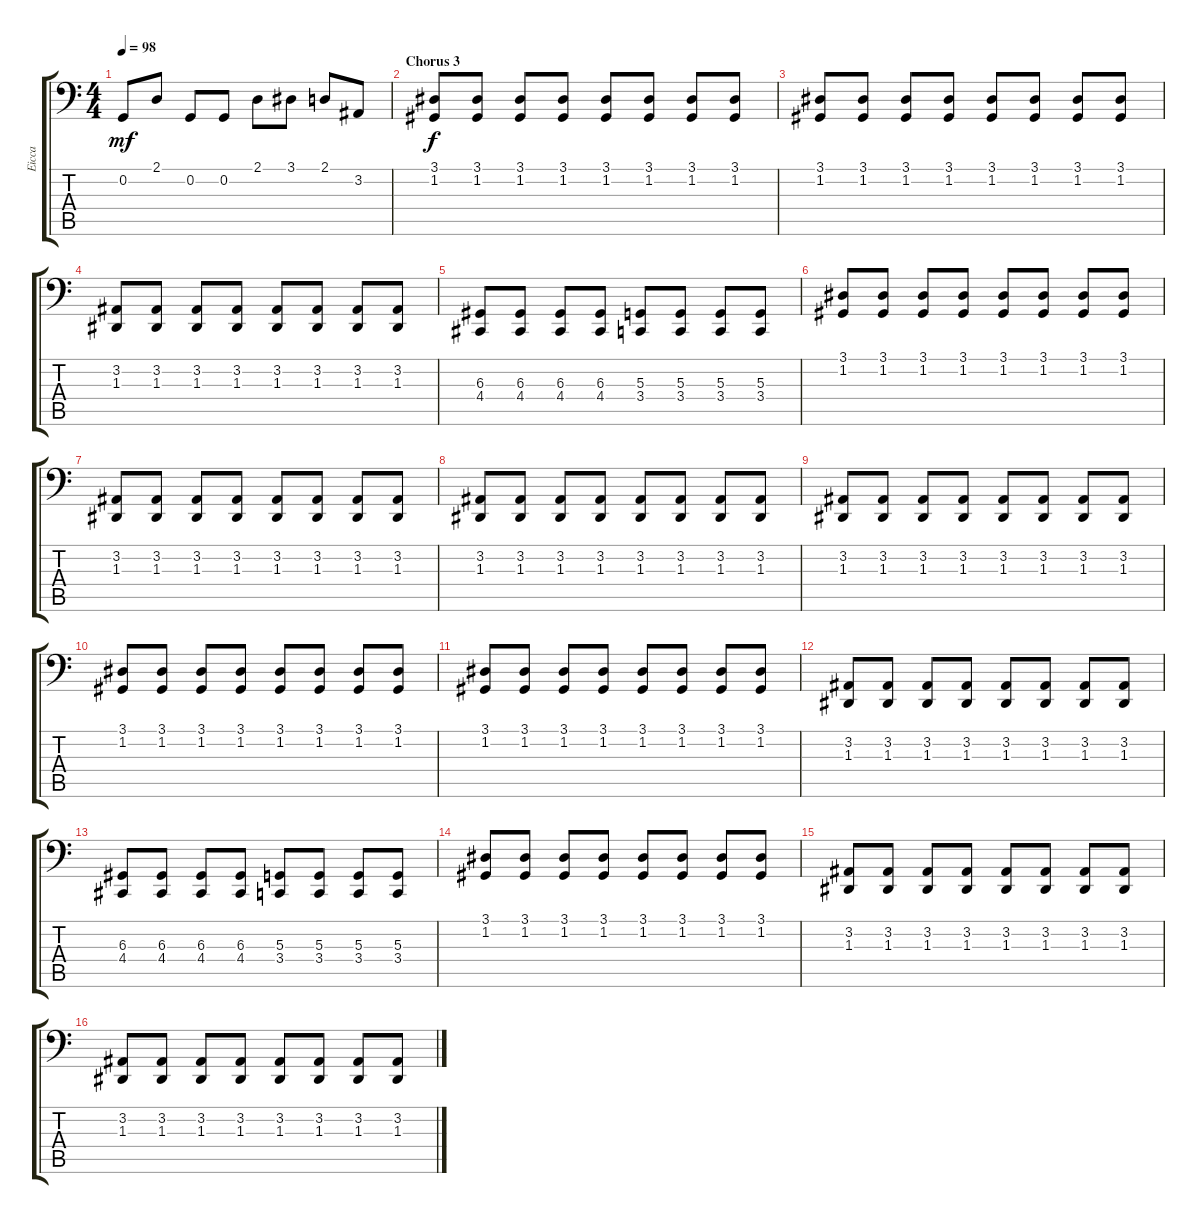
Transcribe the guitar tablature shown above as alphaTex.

\track ("Eicca" "Eicca") {instrument cello}
\staff {score tabs}
\tuning (C3 G2 D2 A1 E1 B0) {hide}
\ts (4 4)
\tempo 98
\clef f4
\ks c
0.2.8{dy mf} 2.1.8 0.2.8 0.2.8 2.1.8 3.1.8 2.1.8 3.2.8 |
\section ("" "Chorus 3")
(3.1 1.2).8{dy f} (3.1 1.2).8 (3.1 1.2).8 (3.1 1.2).8 (3.1 1.2).8 (3.1 1.2).8 (3.1 1.2).8 (3.1 1.2).8 |
(3.1 1.2).8 (3.1 1.2).8 (3.1 1.2).8 (3.1 1.2).8 (3.1 1.2).8 (3.1 1.2).8 (3.1 1.2).8 (3.1 1.2).8 |
(3.2 1.3).8 (3.2 1.3).8 (3.2 1.3).8 (3.2 1.3).8 (3.2 1.3).8 (3.2 1.3).8 (3.2 1.3).8 (3.2 1.3).8 |
(6.3 4.4).8 (6.3 4.4).8 (6.3 4.4).8 (6.3 4.4).8 (5.3 3.4).8 (5.3 3.4).8 (5.3 3.4).8 (5.3 3.4).8 |
(3.1 1.2).8 (3.1 1.2).8 (3.1 1.2).8 (3.1 1.2).8 (3.1 1.2).8 (3.1 1.2).8 (3.1 1.2).8 (3.1 1.2).8 |
(3.2 1.3).8 (3.2 1.3).8 (3.2 1.3).8 (3.2 1.3).8 (3.2 1.3).8 (3.2 1.3).8 (3.2 1.3).8 (3.2 1.3).8 |
(3.2 1.3).8 (3.2 1.3).8 (3.2 1.3).8 (3.2 1.3).8 (3.2 1.3).8 (3.2 1.3).8 (3.2 1.3).8 (3.2 1.3).8 |
(3.2 1.3).8 (3.2 1.3).8 (3.2 1.3).8 (3.2 1.3).8 (3.2 1.3).8 (3.2 1.3).8 (3.2 1.3).8 (3.2 1.3).8 |
(3.1 1.2).8 (3.1 1.2).8 (3.1 1.2).8 (3.1 1.2).8 (3.1 1.2).8 (3.1 1.2).8 (3.1 1.2).8 (3.1 1.2).8 |
(3.1 1.2).8 (3.1 1.2).8 (3.1 1.2).8 (3.1 1.2).8 (3.1 1.2).8 (3.1 1.2).8 (3.1 1.2).8 (3.1 1.2).8 |
(3.2 1.3).8 (3.2 1.3).8 (3.2 1.3).8 (3.2 1.3).8 (3.2 1.3).8 (3.2 1.3).8 (3.2 1.3).8 (3.2 1.3).8 |
(6.3 4.4).8 (6.3 4.4).8 (6.3 4.4).8 (6.3 4.4).8 (5.3 3.4).8 (5.3 3.4).8 (5.3 3.4).8 (5.3 3.4).8 |
(3.1 1.2).8 (3.1 1.2).8 (3.1 1.2).8 (3.1 1.2).8 (3.1 1.2).8 (3.1 1.2).8 (3.1 1.2).8 (3.1 1.2).8 |
(3.2 1.3).8 (3.2 1.3).8 (3.2 1.3).8 (3.2 1.3).8 (3.2 1.3).8 (3.2 1.3).8 (3.2 1.3).8 (3.2 1.3).8 |
(3.2 1.3).8 (3.2 1.3).8 (3.2 1.3).8 (3.2 1.3).8 (3.2 1.3).8 (3.2 1.3).8 (3.2 1.3).8 (3.2 1.3).8
